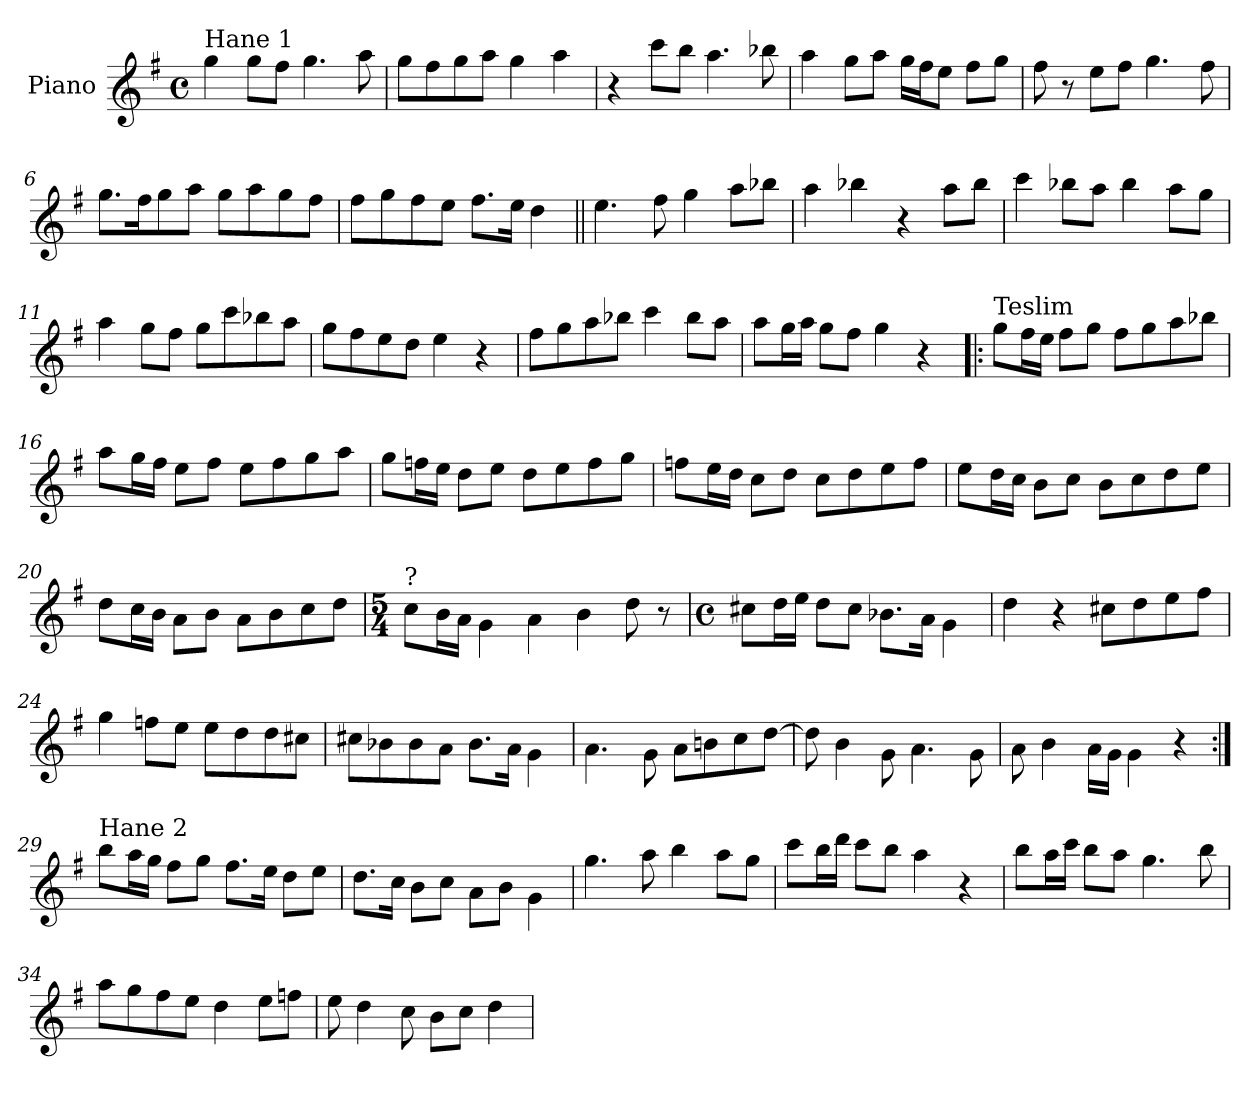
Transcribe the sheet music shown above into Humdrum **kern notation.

**kern
*part1
*staff1
*I"Piano
*I'Pno.
*clefG2
*k[f#]
*M4/4
*met(c)
=1
!LO:TX:a:t=Hane 1
4gg\
8gg\L
8ff#\J
4.gg\
8aa\
=2
8gg\L
8ff#\
8gg\
8aa\J
4gg\
4aa\
=3
4r
8ccc\L
8bb\J
4.aa\
8bb-X\
=4
4aa\
8gg\L
8aa\J
16gg\LL
16ff#\J
8ee\J
8ff#\L
8gg\J
!!LO:LB:g=z
=5
8ff#\
8r
8ee\L
8ff#\J
4.gg\
8ff#\
=6
8.gg\L
16ff#\K
8gg\
8aa\J
8gg\L
8aa\
8gg\
8ff#\J
=7
8ff#\L
8gg\
8ff#\
8ee\J
8.ff#\L
16ee\Jk
4dd\
=8||
4.ee\
8ff#\
4gg\
8aa\L
8bb-X\J
!!LO:LB:g=z
=9
4aa\
4bb-X\
4r
8aa\L
8bb-\J
=10
4ccc\
8bb-X\L
8aa\J
4bb-\
8aa\L
8gg\J
=11
4aa\
8gg\L
8ff#\J
8gg\L
8ccc\
8bb-X\
8aa\J
=12
8gg\L
8ff#\
8ee\
8dd\J
4ee\
4r
!!LO:LB:g=z
=13
8ff#\L
8gg\
8aa\
8bb-X\J
4ccc\
8bb-\L
8aa\J
=14
8aa\L
16gg\L
16aa\JJ
8gg\L
8ff#\J
4gg\
4r
=15!|:
!LO:TX:a:t=Teslim
8gg\L
16ff#\L
16ee\JJ
8ff#\L
8gg\J
8ff#\L
8gg\
8aa\
8bb-X\J
=16
8aa\L
16gg\L
16ff#\JJ
8ee\L
8ff#\J
8ee\L
8ff#\
8gg\
8aa\J
!!LO:LB:g=z
=17
8gg\L
16ffn\L
16ee\JJ
8dd\L
8ee\J
8dd\L
8ee\
8ff\
8gg\J
=18
8ffn\L
16ee\L
16dd\JJ
8cc\L
8dd\J
8cc\L
8dd\
8ee\
8ff\J
=19
8ee\L
16dd\L
16cc\JJ
8b\L
8cc\J
8b\L
8cc\
8dd\
8ee\J
=20
8dd\L
16cc\L
16b\JJ
8a\L
8b\J
8a\L
8b\
8cc\
8dd\J
!!LO:LB:g=z
=21
*M5/4
!LO:TX:a:t=?
8cc\L
16b\L
16a\JJ
4g\
4a\
4b\
8dd\
8r
=22
*M4/4
*met(c)
8cc#X\L
16dd\L
16ee\JJ
8dd\L
8cc#\J
8.b-X\L
16a\Jk
4g\
=23
4dd\
4r
8cc#X\L
8dd\
8ee\
8ff#\J
=24
4gg\
8ffn\L
8ee\J
8ee\L
8dd\
8dd\
8cc#X\J
!!LO:LB:g=z
=25
8cc#X\L
8b-X\
8b-\
8a\J
8.b-\L
16a\Jk
4g\
=26
4.a\
8g\
8a\L
8bn\
8cc\
[8dd\J
=27
8dd\]
4b\
8g\
4.a\
8g\
=28
8a\
4b\
16a\LL
16g\JJ
4g\
4r
!!LO:LB:g=z
=29:|!
!LO:TX:a:t=Hane 2
8bb\L
16aa\L
16gg\JJ
8ff#\L
8gg\J
8.ff#\L
16ee\Jk
8dd\L
8ee\J
=30
8.dd\L
16cc\Jk
8b\L
8cc\J
8a\L
8b\J
4g\
=31
4.gg\
8aa\
4bb\
8aa\L
8gg\J
=32
8ccc\L
16bb\L
16ddd\JJ
8ccc\L
8bb\J
4aa\
4r
!!LO:LB:g=z
=33
8bb\L
16aa\L
16ccc\JJ
8bb\L
8aa\J
4.gg\
8bb\
=34
8aa\L
8gg\
8ff#\
8ee\J
4dd\
8ee\L
8ffn\J
=35
8ee\
4dd\
8cc\
8b\L
8cc\J
4dd\
=
*-
